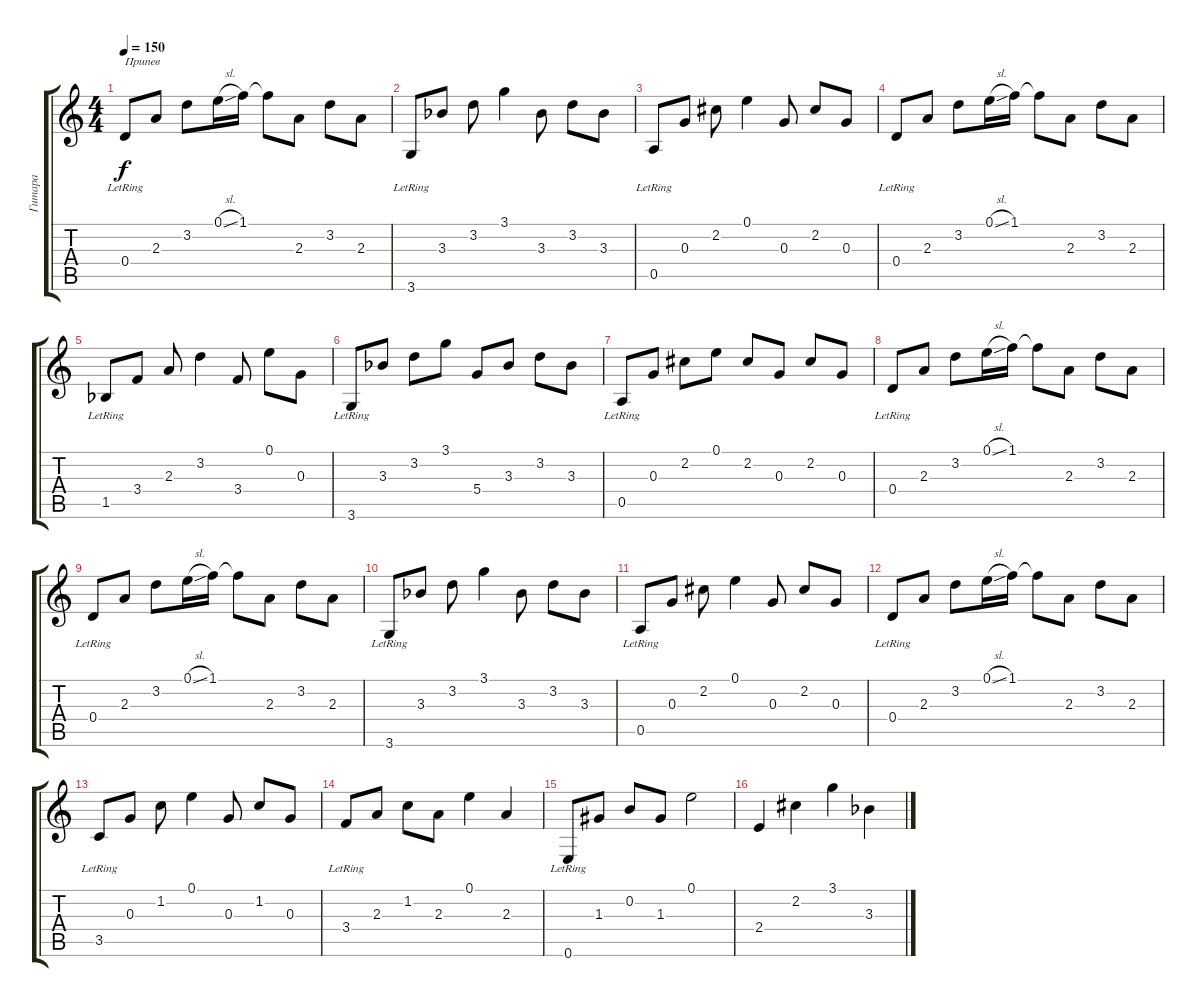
\track ("Гитара" "Гитара") {instrument acousticguitarsteel}
\staff {score tabs}
\tuning (E4 B3 G3 D3 A2 E2) {hide}
\ts (4 4)
\tempo 150
\clef g2
\ks c
0.4{lr}.8{txt "Припев" dy f} 2.3.8 3.2.8 0.1{sl}.16 1.1.16 1.1{t}.8 2.3.8 3.2.8 2.3.8 |
3.6{lr}.8 3.3{acc b}.8 3.2.8 3.1.4 3.3{acc b}.8 3.2.8 3.3{acc b}.8 |
0.5{lr}.8 0.3.8 2.2.8 0.1.4 0.3.8 2.2.8 0.3.8 |
0.4{lr}.8 2.3.8 3.2.8 0.1{sl}.16 1.1.16 1.1{t}.8 2.3.8 3.2.8 2.3.8 |
1.5{lr acc b}.8 3.4.8 2.3.8 3.2.4 3.4.8 0.1.8 0.3.8 |
3.6{lr}.8 3.3{acc b}.8 3.2.8 3.1.8 5.4.8 3.3{acc b}.8 3.2.8 3.3{acc b}.8 |
0.5{lr}.8 0.3.8 2.2.8 0.1.8 2.2.8 0.3.8 2.2.8 0.3.8 |
0.4{lr}.8 2.3.8 3.2.8 0.1{sl}.16 1.1.16 1.1{t}.8 2.3.8 3.2.8 2.3.8 |
0.4{lr}.8 2.3.8 3.2.8 0.1{sl}.16 1.1.16 1.1{t}.8 2.3.8 3.2.8 2.3.8 |
3.6{lr}.8 3.3{acc b}.8 3.2.8 3.1.4 3.3{acc b}.8 3.2.8 3.3{acc b}.8 |
0.5{lr}.8 0.3.8 2.2.8 0.1.4 0.3.8 2.2.8 0.3.8 |
0.4{lr}.8 2.3.8 3.2.8 0.1{sl}.16 1.1.16 1.1{t}.8 2.3.8 3.2.8 2.3.8 |
3.5{lr}.8 0.3.8 1.2.8 0.1.4 0.3.8 1.2.8 0.3.8 |
3.4{lr}.8 2.3.8 1.2.8 2.3.8 0.1.4 2.3.4 |
0.6{lr}.8 1.3.8 0.2.8 1.3.8 0.1.2 |
2.4.4 2.2.4 3.1.4 3.3{acc b}.4
